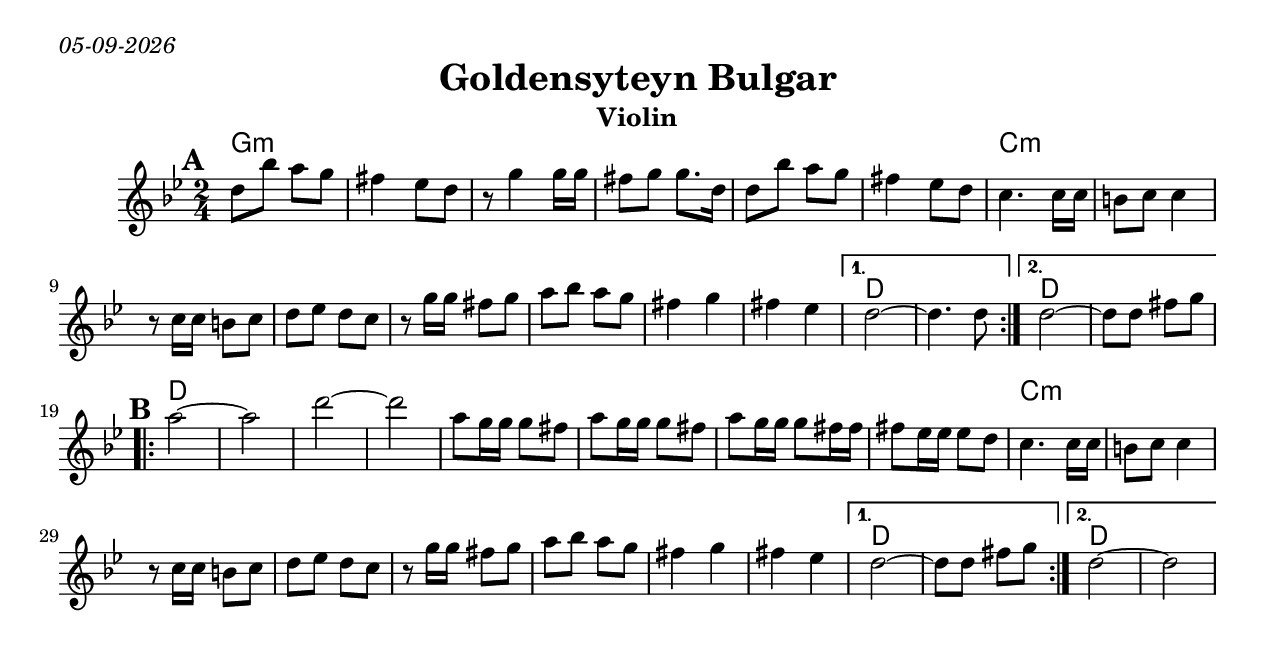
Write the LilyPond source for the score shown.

\version "2.18.0"
\include "english.ly"
\paper{
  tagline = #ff
  print-all-headers = ##t
  #(set-paper-size "letter")
}
date = #(strftime "%d-%m-%Y" (localtime (current-time)))

\markup{ \italic{ \date }  }

%\markup{ Got something to say? }

global = {
  \clef treble
  \key g \minor
  \time 2/4
  \set Score.markFormatter = #format-mark-box-alphabet
}

%#################################### Melody ########################
%melody =  \transpose c d \relative c' {  %transpose for clarinet
endphrase = {
  r8 c16 c b8 c
  d8 ef d c
  r8 g'16 g fs8 g
  a8 bf a g
  fs4  g %
  fs ef
}

melody = \relative c'' {
  \global
  %\partial 16*3 a16 d f   %lead in notes

  \repeat volta 2{
   \mark \default
   d8 bf' a g
   fs4 ef8 d
   r8 g4 g16 g
   %r8 g4. ~
   fs8 g g8. d16
   %g4. d8
   d8 bf'a g
   fs4 ef8 d
   c4. c16 c
   b8 c c4

   \endphrase
  }
  \alternative {
    { d2~
    d4. d8}
    {d2~
    d8 d fs g}
  }
  \break
  \repeat volta 2{
   \mark \default
   a2~
   a2
   d2~
   d2
   \repeat unfold 2{a8 g16 g g8 fs}
   a8 g16 g g8 fs16 fs
   fs8 ef16 ef ef8 d
   c4. c16 c
   b8 c c4
   %c2~ c2
   \endphrase
  }
   \alternative {
     {d2~
    d8 d fs g}
     {d2~d2  }
   }

}
%################################# Lyrics #####################
%\addlyrics{ \set stanza = #"1. " }
%################################# Chords #######################
harmonies = \chordmode {
  g2*6:m
  c2*8:m
  d2*2
  d2*2
 %b
 d2*8
 c2*8:m
 d2*2
 d2*2
}

\score {
  <<
    \new ChordNames {
      \set chordChanges = ##f
      \harmonies
    }
    \new Staff   \melody
  >>
  \header{
    title= "Goldensyteyn Bulgar"
    subtitle=""
    composer= ""
    instrument = "Violin"
    arranger= ""
  }
  \layout{indent = 1.0\cm}
  \midi {
    \tempo 4 = 120

    % \midi { }
  }
}
%{
% more verses:
\markup{}
\markup {
  \fill-line {
    \hspace #0.1 % distance from left margin
    \column {
      \line { "1."
	\column {
	  ""
	}
      }
      \hspace #0.2 % vertical distance between verses
      \line { "2."
	\column {
	 ""
	}
      }
    }
    \hspace #0.1  % horiz. distance between columns
    \column {
      \line { "3."
	\column {
	  ""
	}
      }
      \hspace #0.2 % distance between verses
      \line { "4."
	\column {
	 ""
	}
      }
    }
    \hspace #0.1 % distance to right margin
  }
}

%}
